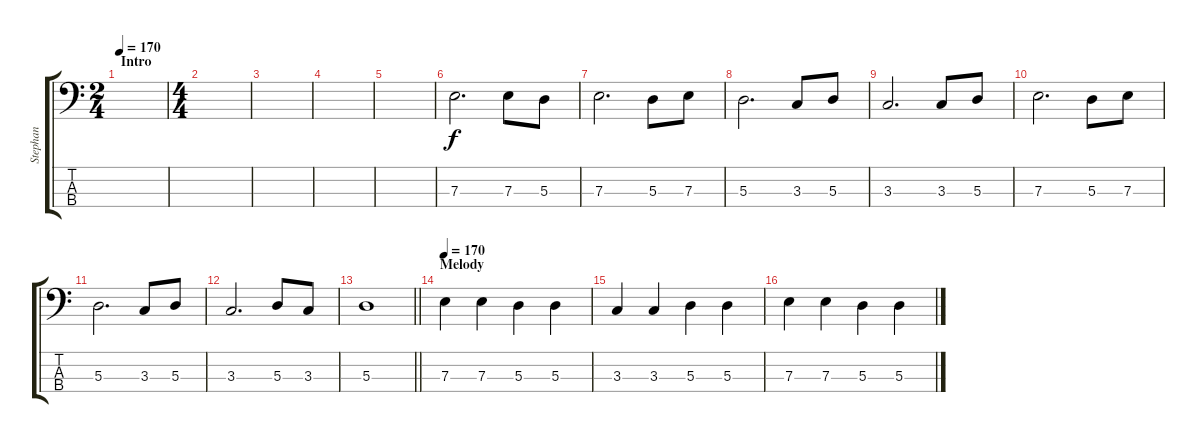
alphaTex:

\track ("Stephan" "Stephan") {instrument electricbasspick}
\staff {score tabs}
\tuning (G2 D2 A1 E1) {hide}
\ts (2 4)
\section ("" "Intro")
\tempo 170
\tempo 80
\tempo 170
\clef f4
\ks c
|
\ts (4 4)
|
|
|
|
7.3.2{d} 7.3.8 5.3.8 |
7.3.2{d} 5.3.8 7.3.8 |
5.3.2{d} 3.3.8 5.3.8 |
3.3.2{d} 3.3.8 5.3.8 |
7.3.2{d} 5.3.8 7.3.8 |
5.3.2{d} 3.3.8 5.3.8 |
3.3.2{d} 5.3.8 3.3.8 |
\barLineRight lightlight
5.3.1 |
\section ("" "Melody")
\tempo 170
7.3.4{volume 15 instrument electricbasspick} 7.3.4 5.3.4 5.3.4 |
3.3.4 3.3.4 5.3.4 5.3.4 |
7.3.4 7.3.4 5.3.4 5.3.4
